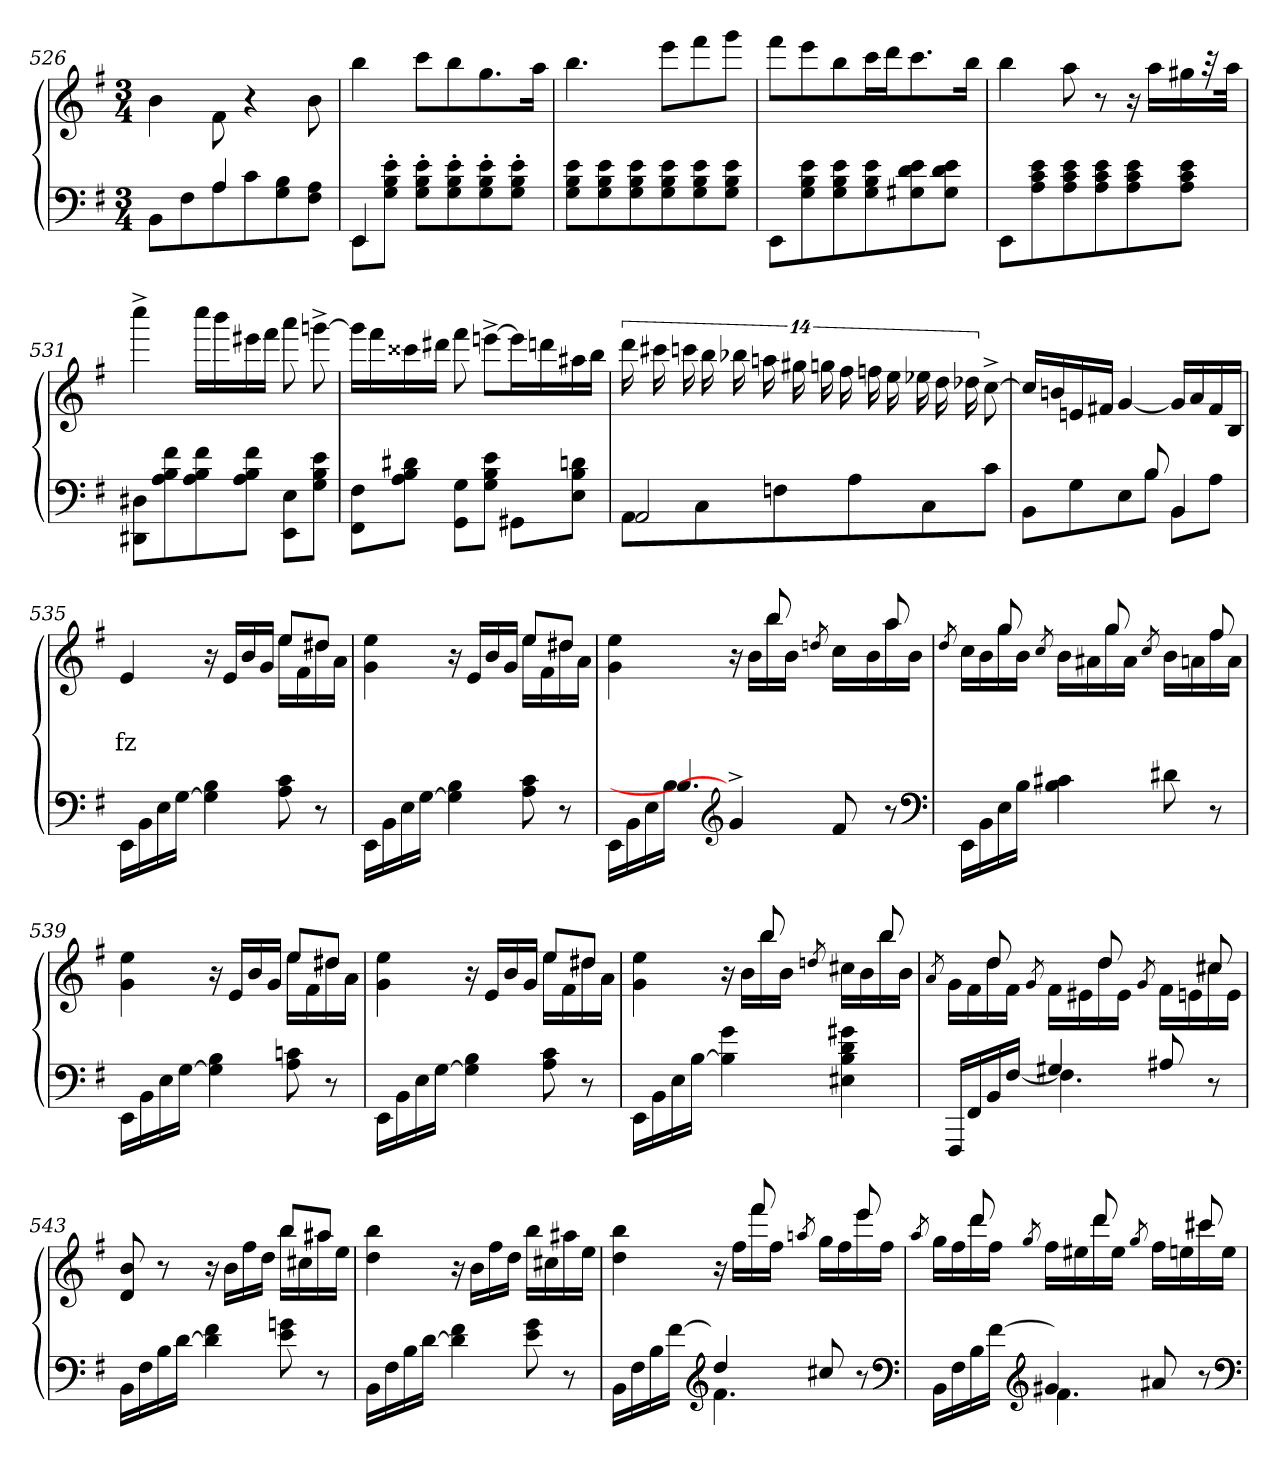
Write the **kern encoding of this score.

**kern	**kern	**text	**text
*part2	*part1	*part1	*part1
*staff2	*staff1	*staff1	*staff1
*clefF4	*clefG2	*	*
*k[f#]	*k[f#]	*	*
*M3/4	*M3/4	*	*
=526	=526	=526	=526
*^	*	*	*
8BB\L	4ryy	4b	.	.
8F#	.	.	.	.
8A	4A/	8f#\	.	.
8c	.	4r	.	.
8B 8G	4ryy	.	.	.
8A 8F#J	.	8b	.	.
=527	=527	=527	=527	=527
8EE\L	4EE/	4bb	.	.
8e'> 8B'> 8G'>J	.	.	.	.
8e'> 8B'> 8G'>L	2ryy	8cccL	.	.
8e'> 8B'> 8G'>	.	8bb	.	.
8e'> 8B'> 8G'>	.	8.gg	.	.
8e'> 8B'> 8G'>J	.	.	.	.
.	.	16aaJk	.	.
*v	*v	*	*	*
=528	=528	=528	=528
8e 8B 8GL	4.bb	.	.
8e 8B 8G	.	.	.
8e 8B 8G	.	.	.
8e 8B 8G	8eeeL	.	.
8e 8B 8G	8fff#	.	.
8e 8B 8GJ	8gggJ	.	.
=529	=529	=529	=529
8EEL	8fff#L	.	.
8e 8B 8G	8eee	.	.
8e 8B 8G	8bb	.	.
8e 8B 8G	16cccL	.	.
.	16dddJ	.	.
8e 8d 8G#X	8.ccc	.	.
8e 8d 8G#J	.	.	.
.	16bbJk	.	.
=530	=530	=530	=530
8EEL	4bb	.	.
8e 8c 8A	.	.	.
8e 8c 8A	8aa	.	.
8e 8c 8A	8r	.	.
8e 8c 8A	16r	.	.
.	16aaLL	.	.
8e 8c 8AJ	16gg#X	.	.
.	32r	.	.
.	32aaJJk	.	.
=531	=531	=531	=531
8D#X 8DD#XL	4cccc^>	.	.
8f# 8B 8A	.	.	.
8f# 8B 8A	16ccccLL	.	.
.	16bbb	.	.
8f# 8B 8AJ	16eee#X	.	.
.	16fff#JJ	.	.
8E 8EEL	8aaa	.	.
8e 8B 8GJ	[8gggn^>	.	.
=532	=532	=532	=532
8F# 8FF#L	16gggLL]	.	.
.	16fff#	.	.
8d#X 8B 8AJ	16ccc##X	.	.
.	16ddd#XJJ	.	.
8G 8GGL	8fff#	.	.
8e 8B 8GJ	[8eeen^>L	.	.
8GG#XL	16eeeL]	.	.
.	16dddn	.	.
8dn 8B 8EJ	16aa#X	.	.
.	16bbJJ	.	.
=533	=533	=533	=533
*^	*	*	*
8AA\L	2AA/	112%5dddLL	.	.
.	.	112%5ccc#X	.	.
.	.	112%5cccn	.	.
8C	.	.	.	.
.	.	112%5bb	.	.
.	.	112%5bb-X	.	.
.	.	112%5aan	.	.
8Fn	.	.	.	.
.	.	112%5gg#X	.	.
.	.	112%5ggn	.	.
.	.	112%5ff#	.	.
8A	.	.	.	.
.	.	112%5ffn	.	.
.	.	112%5ee	.	.
.	.	112%5ee-X	.	.
8C	4ryy	.	.	.
.	.	112%5dd	.	.
.	.	112%5dd-X	.	.
8cJ	.	[8cc^>J	.	.
=534	=534	=534	=534	=534
4.ryy	8BBL	16ccLL]	.	.
.	.	16bn	.	.
.	8G	16en	.	.
.	.	16f#XJJ	.	.
.	8E	[4g	.	.
8B	8BJ	.	.	.
4BB	8BBL	16gLL]	.	.
.	.	16a	.	.
.	8AJ	16f#	.	.
.	.	16BJJ	.	.
*v	*v	*	*	*
=535	=535	=535	=535
*	*^	*	*
16EE\LL	2ryy	4e	.	fz
16BB	.	.	.	.
16E	.	.	.	.
[16GJJ	.	.	.	.
4B 4G]	.	16r	.	.
.	.	16eLL	.	.
.	.	16b	.	.
.	.	16gJJ	.	.
8c 8A	8eeL	16eeLL	.	.
.	.	16f#	.	.
8r	8dd#XJ	16dd#	.	.
.	.	16aJJ	.	.
=536	=536	=536	=536	=536
16EE\LL	2ryy	4ee 4g	.	.
16BB	.	.	.	.
16E	.	.	.	.
[16GJJ	.	.	.	.
4B 4G]	.	16r	.	.
.	.	16eLL	.	.
.	.	16b	.	.
.	.	16gJJ	.	.
8c 8A	8eeL	16eeLL	.	.
.	.	16f#	.	.
8r	8dd#XJ	16dd#	.	.
.	.	16aJJ	.	.
=537	=537	=537	=537	=537
*^	*	*	*	*
16EE\LL	8.ryy	4.ryy	4ee 4g	.	.
16BB	.	.	.	.	.
16E	.	.	.	.	.
[16BJJ	4.B/]	.	.	.	.
*clefG2	*	*	*	*	*
4g^>	.	.	16r	.	.
.	.	.	16bLL	.	.
.	.	8bb	16bb	.	.
.	.	.	16bJJ	.	.
.	.	.	8qddn/	.	.
8f#	.	8ryy	16ccLL	.	.
.	8.ryy	.	16b	.	.
8r	.	8aa	16aa	.	.
.	.	.	16bJJ	.	.
*v	*v	*	*	*	*
*clefF4	*	*	*	*
=538	=538	=538	=538	=538
.	.	8qdd/	.	.
16EE\LL	8ryy	16ccLL	.	.
16BB	.	16b	.	.
16E	8gg	16gg	.	.
16BJJ	.	16bJJ	.	.
.	.	8qcc/	.	.
4c#X 4B	8ryy	16bLL	.	.
.	.	16a#X	.	.
.	8gg	16gg	.	.
.	.	16a#JJ	.	.
.	.	8qcc/	.	.
8d#X	8ryy	16bLL	.	.
.	.	16an	.	.
8r	8ff#	16ff#	.	.
.	.	16aJJ	.	.
=539	=539	=539	=539	=539
16EE\LL	2ryy	4ee 4g	.	.
16BB	.	.	.	.
16E	.	.	.	.
[16GJJ	.	.	.	.
4B 4G]	.	16r	.	.
.	.	16eLL	.	.
.	.	16b	.	.
.	.	16gJJ	.	.
8cn 8A	8eeL	16eeLL	.	.
.	.	16f#	.	.
8r	8dd#XJ	16dd#	.	.
.	.	16aJJ	.	.
=540	=540	=540	=540	=540
16EE\LL	2ryy	4ee 4g	.	.
16BB	.	.	.	.
16E	.	.	.	.
[16GJJ	.	.	.	.
4B 4G]	.	16r	.	.
.	.	16eLL	.	.
.	.	16b	.	.
.	.	16gJJ	.	.
8c 8A	8eeL	16eeLL	.	.
.	.	16f#	.	.
8r	8dd#XJ	16dd#	.	.
.	.	16aJJ	.	.
=541	=541	=541	=541	=541
16EE\LL	4.ryy	4ee 4g	.	.
16BB	.	.	.	.
16E	.	.	.	.
[16BJJ	.	.	.	.
4g 4B]	.	16r	.	.
.	.	16bLL	.	.
.	8bb	16bb	.	.
.	.	16bJJ	.	.
.	.	8qddn/	.	.
4g#X 4d 4B 4E#X	8ryy	16cc#XLL	.	.
.	.	16b	.	.
.	8bb	16bb	.	.
.	.	16bJJ	.	.
=542	=542	=542	=542	=542
.	.	8qa/	.	.
*^	*	*	*	*
16FFF#LL	4ryy	8ryy	16gLL	.	.
16FF#	.	.	16f#	.	.
16BB	.	8dd	16dd	.	.
[16F#JJ	.	.	16f#JJ	.	.
.	.	.	8qg/	.	.
4G#X	4.F#]	8ryy	16f#LL	.	.
.	.	.	16e#X	.	.
.	.	8dd	16dd	.	.
.	.	.	16e#JJ	.	.
.	.	.	8qg/	.	.
8A#X	.	8ryy	16f#LL	.	.
.	.	.	16en	.	.
8r	8ryy	8cc#X	16cc#	.	.
.	.	.	16eJJ	.	.
*v	*v	*	*	*	*
=543	=543	=543	=543	=543
16BBLL	2ryy	8b 8d	.	.
16F#	.	.	.	.
16B	.	8r	.	.
[16dJJ	.	.	.	.
4f# 4d]	.	16r	.	.
.	.	16bLL	.	.
.	.	16ff#	.	.
.	.	16ddJJ	.	.
8gn 8e	8bbL	16bbLL	.	.
.	.	16cc#X	.	.
8r	8aa#XJ	16aa#	.	.
.	.	16eeJJ	.	.
*	*v	*v	*	*
=544	=544	=544	=544
16BBLL	4bb 4dd	.	.
16F#	.	.	.
16B	.	.	.
[16dJJ	.	.	.
4f# 4d]	16r	.	.
.	16b\LL	.	.
.	16ff#	.	.
.	16ddJJ	.	.
8g 8e	16bbLL	.	.
.	16cc#X	.	.
8r	16aa#X	.	.
.	16eeJJ	.	.
=545	=545	=545	=545
*^	*^	*	*
16BB\LL	4ryy	4.ryy	4bb 4dd	.	.
16F#	.	.	.	.	.
16B	.	.	.	.	.
[16f#JJ	.	.	.	.	.
*clefG2	*	*	*	*	*
4dd	4.f#]	.	16r	.	.
.	.	.	16ff#LL	.	.
.	.	8fff#	16fff#	.	.
.	.	.	16ff#JJ	.	.
.	.	.	8qaan/	.	.
8cc#X	.	8ryy	16ggLL	.	.
.	.	.	16ff#	.	.
8r	8ryy	8eee	16eee	.	.
.	.	.	16ff#JJ	.	.
*clefF4	*	*	*	*	*
=546	=546	=546	=546	=546	=546
.	.	.	8qaa/	.	.
16BB\LL	4ryy	8ryy	16ggLL	.	.
16F#	.	.	16ff#	.	.
16B	.	8ddd	16ddd	.	.
[16f#JJ	.	.	16ff#JJ	.	.
*clefG2	*	*	*	*	*
.	.	.	8qgg/	.	.
4g#X	4.f#]	8ryy	16ff#LL	.	.
.	.	.	16ee#X	.	.
.	.	8ddd	16ddd	.	.
.	.	.	16ee#JJ	.	.
.	.	.	8qgg/	.	.
8a#X	.	8ryy	16ff#LL	.	.
.	.	.	16een	.	.
8r	8ryy	8ccc#X	16ccc#	.	.
.	.	.	16eeJJ	.	.
*v	*v	*	*	*	*
*	*v	*v	*	*
*clefF4	*	*	*
=	=	=	=
*-	*-	*-	*-
